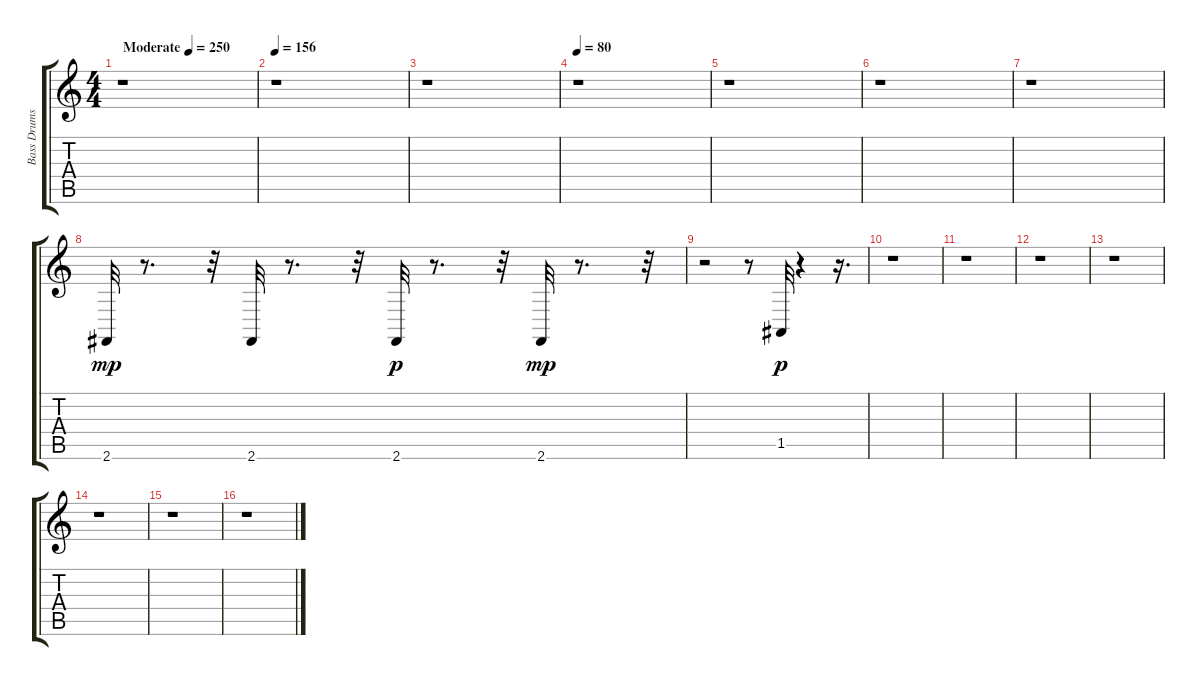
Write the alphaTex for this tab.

\track ("Bass Drums" "Bass Drums") {instrument melodictom}
\staff {score tabs}
\tuning (E4 B3 G3 D3 A2 E2) {hide}
\ts (4 4)
\tempo (250 "Moderate")
\clef g2
\ks c
r.1{dy mp instrument melodictom} |
\tempo 156
r.1 |
r.1 |
\tempo 80
r.1 |
r.1 |
r.1 |
r.1 |
2.6.32 r.8{d} r.32 2.6.32 r.8{d} r.32 2.6.32{dy p} r.8{d} r.32 2.6.32{dy mp} r.8{d} r.32 |
r.2 r.8 1.5.32{dy p} r.4 r.16{d} |
r.1 |
r.1 |
r.1 |
r.1 |
r.1 |
r.1 |
r.1
